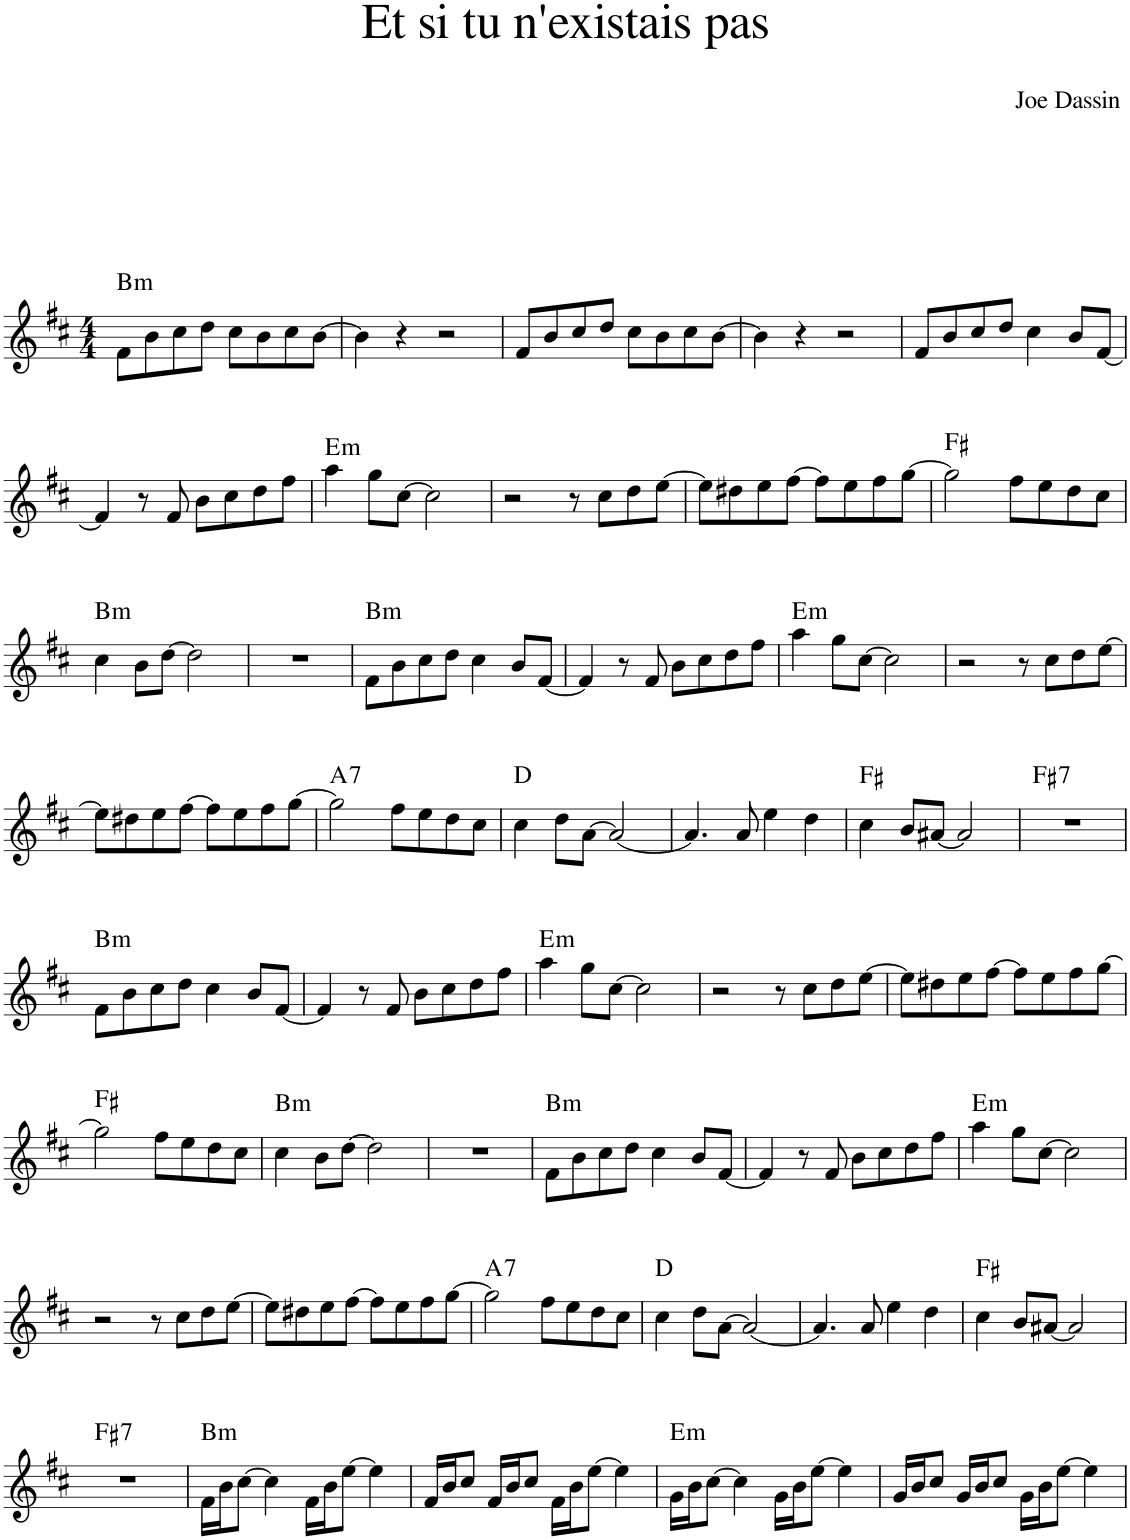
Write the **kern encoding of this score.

**kern	**harte
*part1	*part1
*staff1	*
*I"Piano	*
*I'Pno.	*
*clefG2	*
*k[f#c#]	*
*M4/4	*
=1	=1
!	!LO:H:kt=m
8f#\L	B:min
8b\	.
8cc#\	.
8dd\J	.
8cc#\L	.
8b\	.
8cc#\	.
[8b\J	.
=2	=2
4b\]	.
4r	.
2r	.
=3	=3
8f#/L	.
8b/	.
8cc#/	.
8dd/J	.
8cc#\L	.
8b\	.
8cc#\	.
[8b\J	.
=4	=4
4b\]	.
4r	.
2r	.
=5	=5
8f#/L	.
8b/	.
8cc#/	.
8dd/J	.
4cc#\	.
8b/L	.
[8f#/J	.
!!LO:LB:g=z
=6	=6
4f#/]	.
8r	.
8f#/	.
8b\L	.
8cc#\	.
8dd\	.
8ff#\J	.
=7	=7
!	!LO:H:kt=m
4aa\	E:min
8gg\L	.
[8cc#\J	.
2cc#\]	.
=8	=8
2r	.
8r	.
8cc#\L	.
8dd\	.
[8ee\J	.
=9	=9
8ee\L]	.
8dd#X\	.
8ee\	.
[8ff#\J	.
8ff#\L]	.
8ee\	.
8ff#\	.
[8gg\J	.
=10	=10
2gg\]	F#:maj
8ff#\L	.
8ee\	.
8dd\	.
8cc#\J	.
!!LO:LB:g=z
=11	=11
!	!LO:H:kt=m
4cc#\	B:min
8b\L	.
[8dd\J	.
2dd\]	.
=12	=12
1r	.
=13	=13
!	!LO:H:kt=m
8f#\L	B:min
8b\	.
8cc#\	.
8dd\J	.
4cc#\	.
8b/L	.
[8f#/J	.
=14	=14
4f#/]	.
8r	.
8f#/	.
8b\L	.
8cc#\	.
8dd\	.
8ff#\J	.
=15	=15
!	!LO:H:kt=m
4aa\	E:min
8gg\L	.
[8cc#\J	.
2cc#\]	.
=16	=16
2r	.
8r	.
8cc#\L	.
8dd\	.
[8ee\J	.
!!LO:LB:g=z
=17	=17
8ee\L]	.
8dd#X\	.
8ee\	.
[8ff#\J	.
8ff#\L]	.
8ee\	.
8ff#\	.
[8gg\J	.
=18	=18
!	!LO:H:kt=7
2gg\]	A:7
8ff#\L	.
8ee\	.
8dd\	.
8cc#\J	.
=19	=19
4cc#\	D:maj
8dd\L	.
[8a\J	.
2a/_	.
=20	=20
4.a/]	.
8a/	.
4ee\	.
4dd\	.
=21	=21
4cc#\	F#:maj
8b/L	.
[8a#X/J	.
2a#/]	.
=22	=22
!	!LO:H:kt=7
1r	F#:7
!!LO:LB:g=z
=23	=23
!	!LO:H:kt=m
8f#\L	B:min
8b\	.
8cc#\	.
8dd\J	.
4cc#\	.
8b/L	.
[8f#/J	.
=24	=24
4f#/]	.
8r	.
8f#/	.
8b\L	.
8cc#\	.
8dd\	.
8ff#\J	.
=25	=25
!	!LO:H:kt=m
4aa\	E:min
8gg\L	.
[8cc#\J	.
2cc#\]	.
=26	=26
2r	.
8r	.
8cc#\L	.
8dd\	.
[8ee\J	.
=27	=27
8ee\L]	.
8dd#X\	.
8ee\	.
[8ff#\J	.
8ff#\L]	.
8ee\	.
8ff#\	.
[8gg\J	.
!!LO:LB:g=z
=28	=28
2gg\]	F#:maj
8ff#\L	.
8ee\	.
8dd\	.
8cc#\J	.
=29	=29
!	!LO:H:kt=m
4cc#\	B:min
8b\L	.
[8dd\J	.
2dd\]	.
=30	=30
1r	.
=31	=31
!	!LO:H:kt=m
8f#\L	B:min
8b\	.
8cc#\	.
8dd\J	.
4cc#\	.
8b/L	.
[8f#/J	.
=32	=32
4f#/]	.
8r	.
8f#/	.
8b\L	.
8cc#\	.
8dd\	.
8ff#\J	.
=33	=33
!	!LO:H:kt=m
4aa\	E:min
8gg\L	.
[8cc#\J	.
2cc#\]	.
!!LO:LB:g=z
=34	=34
2r	.
8r	.
8cc#\L	.
8dd\	.
[8ee\J	.
=35	=35
8ee\L]	.
8dd#X\	.
8ee\	.
[8ff#\J	.
8ff#\L]	.
8ee\	.
8ff#\	.
[8gg\J	.
=36	=36
!	!LO:H:kt=7
2gg\]	A:7
8ff#\L	.
8ee\	.
8dd\	.
8cc#\J	.
=37	=37
4cc#\	D:maj
8dd\L	.
[8a\J	.
2a/_	.
=38	=38
4.a/]	.
8a/	.
4ee\	.
4dd\	.
=39	=39
4cc#\	F#:maj
8b/L	.
[8a#X/J	.
2a#/]	.
!!LO:LB:g=z
=40	=40
!	!LO:H:kt=7
1r	F#:7
=41	=41
!	!LO:H:kt=m
16f#\LL	B:min
16b\J	.
[8cc#\J	.
4cc#\]	.
16f#\LL	.
16b\J	.
[8ee\J	.
4ee\]	.
=42	=42
16f#/LL	.
16b/J	.
8cc#/J	.
16f#/LL	.
16b/J	.
8cc#/J	.
16f#\LL	.
16b\J	.
[8ee\J	.
4ee\]	.
=43	=43
!	!LO:H:kt=m
16g\LL	E:min
16b\J	.
[8cc#\J	.
4cc#\]	.
16g\LL	.
16b\J	.
[8ee\J	.
4ee\]	.
=44	=44
16g/LL	.
16b/J	.
8cc#/J	.
16g/LL	.
16b/J	.
8cc#/J	.
16g\LL	.
16b\J	.
[8ee\J	.
4ee\]	.
=	=
*-	*-
